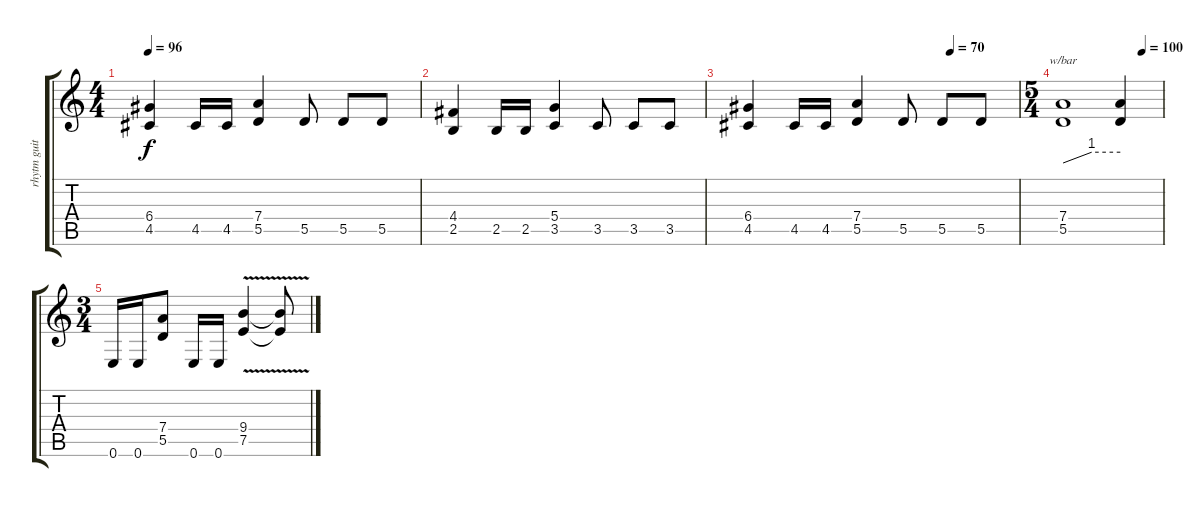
\track ("rhytm guitar" "rhytm guit") {instrument distortionguitar}
\staff {score tabs}
\tuning (E4 B3 G3 D3 A2 E2) {hide}
\ts (4 4)
\tempo 96
\clef g2
\ks c
(6.4 4.5).4{dy f} 4.5.16 4.5.16 (7.4 5.5).4 5.5.8 5.5.8 5.5.8 |
(4.4 2.5).4 2.5.16 2.5.16 (5.4 3.5).4 3.5.8 3.5.8 3.5.8 |
\tempo (70 0.75)
(6.4 4.5).4 4.5.16 4.5.16 (7.4 5.5).4 5.5.8 5.5.8{instrument distortionguitar} 5.5.8 |
\ts (5 4)
\tempo (100 0.8)
(7.4 5.5).1{tbe (custom default 0 0 30 4 60 4)} (7.4{t} 5.5{t}).4 |
\ts (3 4)
0.6.16 0.6.16 (7.4 5.5).8 0.6.16 0.6.16 (9.4{v} 7.5{v}).4 (9.4{t} 7.5{t}).8
